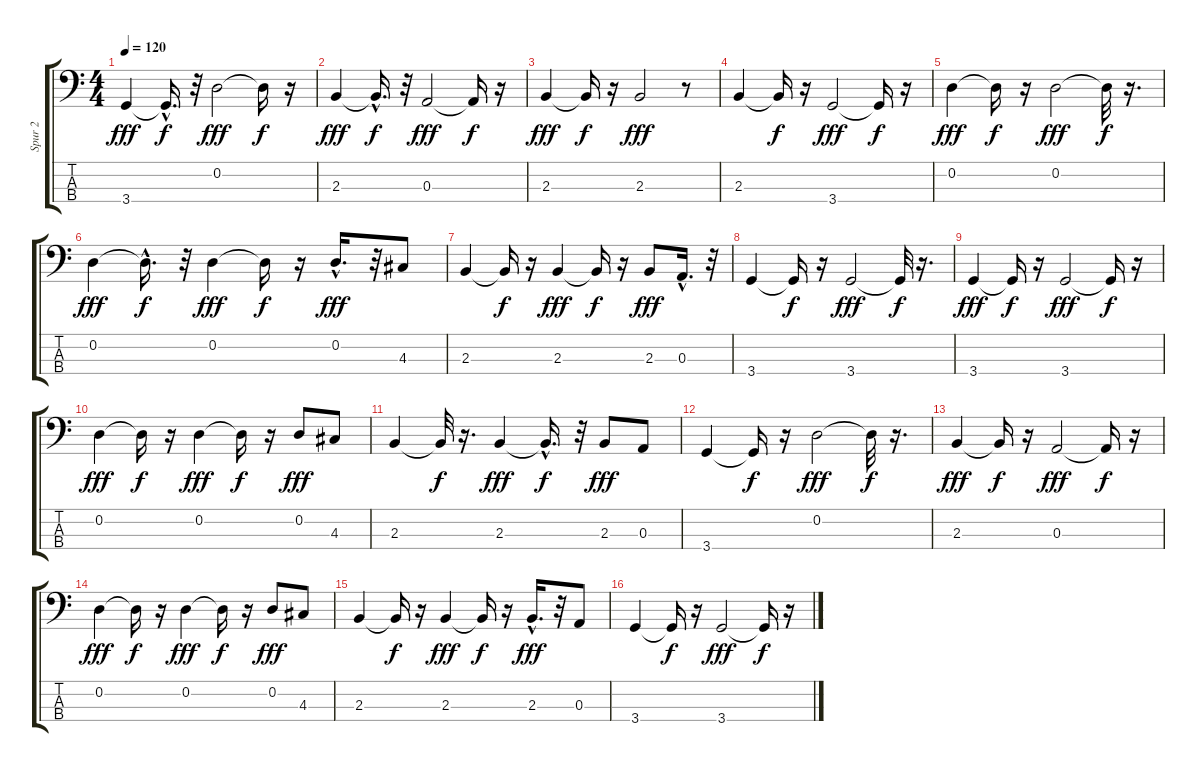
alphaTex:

\track ("Spur 2" "Spur 2") {instrument fretlessbass}
\staff {score tabs}
\tuning (G2 D2 A1 E1) {hide}
\ts (4 4)
\tempo 120
\clef f4
\ks c
3.4.4{dy fff} 3.4{hac t}.16{d dy f} r.32 0.2.2{dy fff} 0.2{t}.16{dy f} r.16 |
2.3.4{dy fff} 2.3{hac t}.16{d dy f} r.32 0.3.2{dy fff} 0.3{t}.16{dy f} r.16 |
2.3.4{dy fff} 2.3{t}.16{dy f} r.16 2.3.2{dy fff} r.8 |
2.3.4 2.3{t}.16{dy f} r.16 3.4.2{dy fff} 3.4{t}.16{dy f} r.16 |
0.2.4{dy fff} 0.2{t}.16{dy f} r.16 0.2.2{dy fff} 0.2{t}.32{dy f} r.16{d} |
0.2.4{dy fff} 0.2{hac t}.16{d dy f} r.32 0.2.4{dy fff} 0.2{t}.16{dy f} r.16 0.2{hac}.16{d dy fff} r.32 4.3.8 |
2.3.4 2.3{t}.16{dy f} r.16 2.3.4{dy fff} 2.3{t}.16{dy f} r.16 2.3.8{dy fff} 0.3{hac}.16{d} r.32 |
3.4.4 3.4{t}.16{dy f} r.16 3.4.2{dy fff} 3.4{t}.32{dy f} r.16{d} |
3.4.4{dy fff} 3.4{t}.16{dy f} r.16 3.4.2{dy fff} 3.4{t}.16{dy f} r.16 |
0.2.4{dy fff} 0.2{t}.16{dy f} r.16 0.2.4{dy fff} 0.2{t}.16{dy f} r.16 0.2.8{dy fff} 4.3.8 |
2.3.4 2.3{t}.32{dy f} r.16{d} 2.3.4{dy fff} 2.3{hac t}.16{d dy f} r.32 2.3.8{dy fff} 0.3.8 |
3.4.4 3.4{t}.16{dy f} r.16 0.2.2{dy fff} 0.2{t}.32{dy f} r.16{d} |
2.3.4{dy fff} 2.3{t}.16{dy f} r.16 0.3.2{dy fff} 0.3{t}.16{dy f} r.16 |
0.2.4{dy fff} 0.2{t}.16{dy f} r.16 0.2.4{dy fff} 0.2{t}.16{dy f} r.16 0.2.8{dy fff} 4.3.8 |
2.3.4 2.3{t}.16{dy f} r.16 2.3.4{dy fff} 2.3{t}.16{dy f} r.16 2.3{hac}.16{d dy fff} r.32 0.3.8 |
3.4.4 3.4{t}.16{dy f} r.16 3.4.2{dy fff} 3.4{t}.16{dy f} r.16
